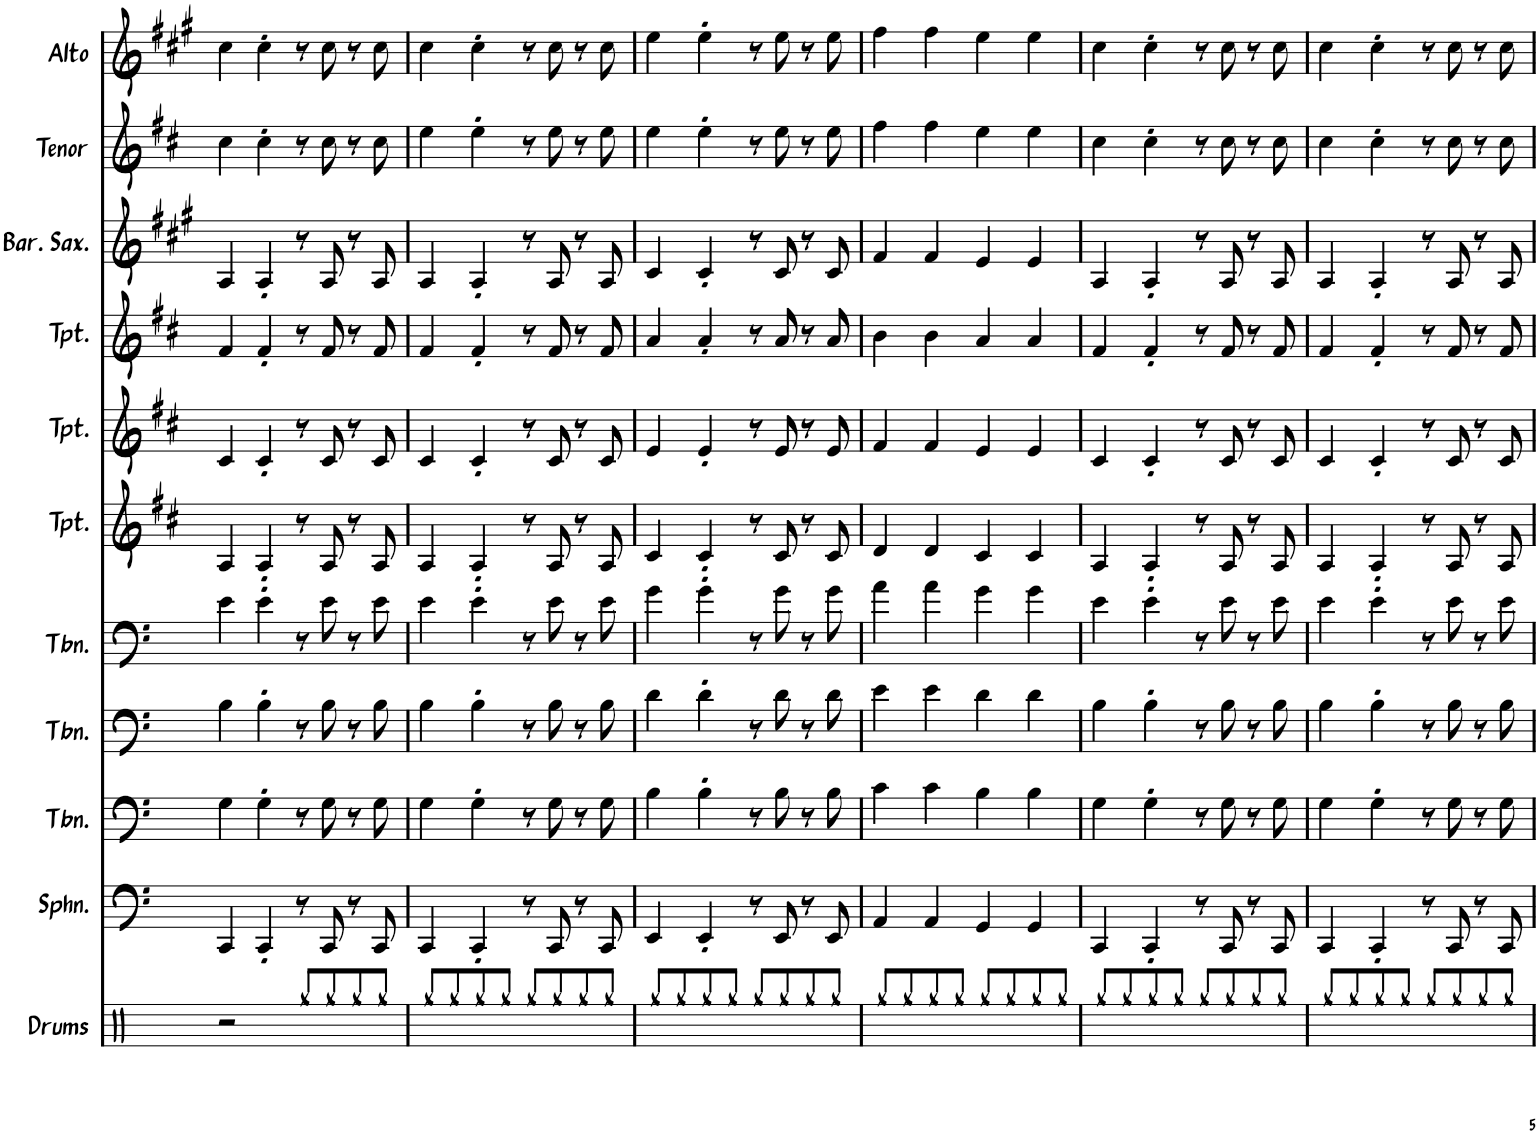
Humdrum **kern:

**kern	**kern	**kern	**kern	**kern	**kern	**kern	**kern	**kern	**kern	**kern
*part11	*part10	*part9	*part8	*part7	*part6	*part5	*part4	*part3	*part2	*part1
*staff11	*staff10	*staff9	*staff8	*staff7	*staff6	*staff5	*staff4	*staff3	*staff2	*staff1
*I"Drums	*I"Sousaphone	*I"Trombone	*I"Trombone	*I"Trombone	*I"Trumpet	*I"Trumpet	*I"Trumpet	*I"Baritone Saxophone	*I"Tenor Sax	*I"Alto Sax
*I'Drums	*I'Sphn.	*I'Tbn.	*I'Tbn.	*I'Tbn.	*I'Tpt.	*I'Tpt.	*I'Tpt.	*I'Bar. Sax.	*I'Tenor	*I'Alto
!!LO:PB:g=z
*clefX	*clefF4	*clefF4	*clefF4	*clefF4	*clefG2	*clefG2	*clefG2	*clefG2	*clefG2	*clefG2
*	*	*	*	*	*Trd1c2	*Trd1c2	*Trd1c2	*Trd12c21	*Trd8c14	*Trd5c9
*k[]	*k[]	*k[]	*k[]	*k[]	*k[f#c#]	*k[f#c#]	*k[f#c#]	*k[f#c#g#]	*k[f#c#]	*k[f#c#g#]
*M4/4	*M4/4	*M4/4	*M4/4	*M4/4	*M4/4	*M4/4	*M4/4	*M4/4	*M4/4	*M4/4
=15	=15	=15	=15	=15	=15	=15	=15	=15	=15	=15
2r	4CC/	4G\	4B\	4e\	4A/	4c#/	4f#/	4A/	4cc#\	4cc#\
.	4CC'/	4G'\	4B'\	4e'\	4A'/	4c#'/	4f#'/	4A'/	4cc#'\	4cc#'\
8Rgg/L	8r	8r	8r	8r	8r	8r	8r	8r	8r	8r
8Rgg/	8CC/	8G\	8B\	8e\	8A/	8c#/	8f#/	8A/	8cc#\	8cc#\
8Rgg/	8r	8r	8r	8r	8r	8r	8r	8r	8r	8r
8Rgg/J	8CC/	8G\	8B\	8e\	8A/	8c#/	8f#/	8A/	8cc#\	8cc#\
=16	=16	=16	=16	=16	=16	=16	=16	=16	=16	=16
8Rgg/L	4CC/	4G\	4B\	4e\	4A/	4c#/	4f#/	4A/	4ee\	4cc#\
8Rgg/	.	.	.	.	.	.	.	.	.	.
8Rgg/	4CC'/	4G'\	4B'\	4e'\	4A'/	4c#'/	4f#'/	4A'/	4ee'\	4cc#'\
8Rgg/J	.	.	.	.	.	.	.	.	.	.
8Rgg/L	8r	8r	8r	8r	8r	8r	8r	8r	8r	8r
8Rgg/	8CC/	8G\	8B\	8e\	8A/	8c#/	8f#/	8A/	8ee\	8cc#\
8Rgg/	8r	8r	8r	8r	8r	8r	8r	8r	8r	8r
8Rgg/J	8CC/	8G\	8B\	8e\	8A/	8c#/	8f#/	8A/	8ee\	8cc#\
=17	=17	=17	=17	=17	=17	=17	=17	=17	=17	=17
8Rgg/L	4EE/	4B\	4d\	4g\	4c#/	4e/	4a/	4c#/	4ee\	4ee\
8Rgg/	.	.	.	.	.	.	.	.	.	.
8Rgg/	4EE'/	4B'\	4d'\	4g'\	4c#'/	4e'/	4a'/	4c#'/	4ee'\	4ee'\
8Rgg/J	.	.	.	.	.	.	.	.	.	.
8Rgg/L	8r	8r	8r	8r	8r	8r	8r	8r	8r	8r
8Rgg/	8EE/	8B\	8d\	8g\	8c#/	8e/	8a/	8c#/	8ee\	8ee\
8Rgg/	8r	8r	8r	8r	8r	8r	8r	8r	8r	8r
8Rgg/J	8EE/	8B\	8d\	8g\	8c#/	8e/	8a/	8c#/	8ee\	8ee\
=18	=18	=18	=18	=18	=18	=18	=18	=18	=18	=18
8Rgg/L	4AA/	4c\	4e\	4a\	4d/	4f#/	4b\	4f#/	4ff#\	4ff#\
8Rgg/	.	.	.	.	.	.	.	.	.	.
8Rgg/	4AA/	4c\	4e\	4a\	4d/	4f#/	4b\	4f#/	4ff#\	4ff#\
8Rgg/J	.	.	.	.	.	.	.	.	.	.
8Rgg/L	4GG/	4B\	4d\	4g\	4c#/	4e/	4a/	4e/	4ee\	4ee\
8Rgg/	.	.	.	.	.	.	.	.	.	.
8Rgg/	4GG/	4B\	4d\	4g\	4c#/	4e/	4a/	4e/	4ee\	4ee\
8Rgg/J	.	.	.	.	.	.	.	.	.	.
=19	=19	=19	=19	=19	=19	=19	=19	=19	=19	=19
8Rgg/L	4CC/	4G\	4B\	4e\	4A/	4c#/	4f#/	4A/	4cc#\	4cc#\
8Rgg/	.	.	.	.	.	.	.	.	.	.
8Rgg/	4CC'/	4G'\	4B'\	4e'\	4A'/	4c#'/	4f#'/	4A'/	4cc#'\	4cc#'\
8Rgg/J	.	.	.	.	.	.	.	.	.	.
8Rgg/L	8r	8r	8r	8r	8r	8r	8r	8r	8r	8r
8Rgg/	8CC/	8G\	8B\	8e\	8A/	8c#/	8f#/	8A/	8cc#\	8cc#\
8Rgg/	8r	8r	8r	8r	8r	8r	8r	8r	8r	8r
8Rgg/J	8CC/	8G\	8B\	8e\	8A/	8c#/	8f#/	8A/	8cc#\	8cc#\
=20	=20	=20	=20	=20	=20	=20	=20	=20	=20	=20
8Rgg/L	4CC/	4G\	4B\	4e\	4A/	4c#/	4f#/	4A/	4cc#\	4cc#\
8Rgg/	.	.	.	.	.	.	.	.	.	.
8Rgg/	4CC'/	4G'\	4B'\	4e'\	4A'/	4c#'/	4f#'/	4A'/	4cc#'\	4cc#'\
8Rgg/J	.	.	.	.	.	.	.	.	.	.
8Rgg/L	8r	8r	8r	8r	8r	8r	8r	8r	8r	8r
8Rgg/	8CC/	8G\	8B\	8e\	8A/	8c#/	8f#/	8A/	8cc#\	8cc#\
8Rgg/	8r	8r	8r	8r	8r	8r	8r	8r	8r	8r
8Rgg/J	8CC/	8G\	8B\	8e\	8A/	8c#/	8f#/	8A/	8cc#\	8cc#\
=	=	=	=	=	=	=	=	=	=	=
*-	*-	*-	*-	*-	*-	*-	*-	*-	*-	*-
